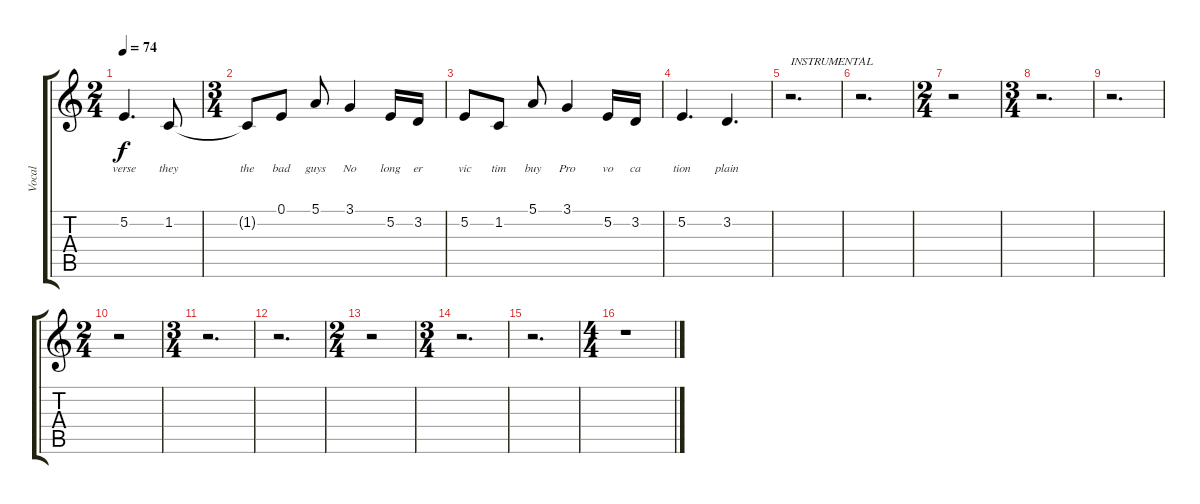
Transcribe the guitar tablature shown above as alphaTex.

\track ("Vocal" "Vocal") {instrument acousticgrandpiano}
\staff {score tabs}
\tuning (E4 B3 G3 D3 A2 E2) {hide}
\ts (2 4)
\tempo 74
\clef g2
\ks c
5.2.4{d lyrics (0 "verse") lyrics (1 "") lyrics (2 "") lyrics (3 "") lyrics (4 "") dy f} 1.2.8{lyrics (0 "they") lyrics (1 "") lyrics (2 "") lyrics (3 "") lyrics (4 "")} |
\ts (3 4)
1.2{t}.8{lyrics (0 "the") lyrics (1 "") lyrics (2 "") lyrics (3 "") lyrics (4 "")} 0.1.8{lyrics (0 "bad") lyrics (1 "") lyrics (2 "") lyrics (3 "") lyrics (4 "")} 5.1.8{lyrics (0 "guys") lyrics (1 "") lyrics (2 "") lyrics (3 "") lyrics (4 "")} 3.1.4{lyrics (0 "No") lyrics (1 "") lyrics (2 "") lyrics (3 "") lyrics (4 "")} 5.2.16{lyrics (0 "long") lyrics (1 "") lyrics (2 "") lyrics (3 "") lyrics (4 "")} 3.2.16{lyrics (0 "er") lyrics (1 "") lyrics (2 "") lyrics (3 "") lyrics (4 "")} |
5.2.8{lyrics (0 "vic") lyrics (1 "") lyrics (2 "") lyrics (3 "") lyrics (4 "")} 1.2.8{lyrics (0 "tim") lyrics (1 "") lyrics (2 "") lyrics (3 "") lyrics (4 "")} 5.1.8{lyrics (0 "buy") lyrics (1 "") lyrics (2 "") lyrics (3 "") lyrics (4 "")} 3.1.4{lyrics (0 "Pro") lyrics (1 "") lyrics (2 "") lyrics (3 "") lyrics (4 "")} 5.2.16{lyrics (0 "vo") lyrics (1 "") lyrics (2 "") lyrics (3 "") lyrics (4 "")} 3.2.16{lyrics (0 "ca") lyrics (1 "") lyrics (2 "") lyrics (3 "") lyrics (4 "")} |
5.2.4{d lyrics (0 "tion") lyrics (1 "") lyrics (2 "") lyrics (3 "") lyrics (4 "")} 3.2.4{d lyrics (0 "plain") lyrics (1 "") lyrics (2 "") lyrics (3 "") lyrics (4 "")} |
r.2{d txt "INSTRUMENTAL"} |
r.2{d} |
\ts (2 4)
r.2 |
\ts (3 4)
r.2{d} |
r.2{d} |
\ts (2 4)
r.2 |
\ts (3 4)
r.2{d} |
r.2{d} |
\ts (2 4)
r.2 |
\ts (3 4)
r.2{d} |
r.2{d} |
\ts (4 4)
r.1
